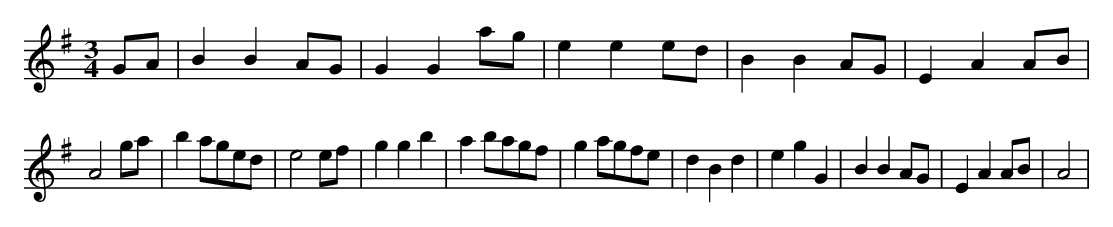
X:1
M:3/4
K:G
GA|B2B2AG|G2G2ag|e2e2 ed|B2B2AG|E2A2 AB|
A4 ga|b2 aged|e4 ef|g2g2b2|a2 bagf|g2 agfe|d2B2d2|e2g2G2|B2B2AG|E2A2AB|A4|
